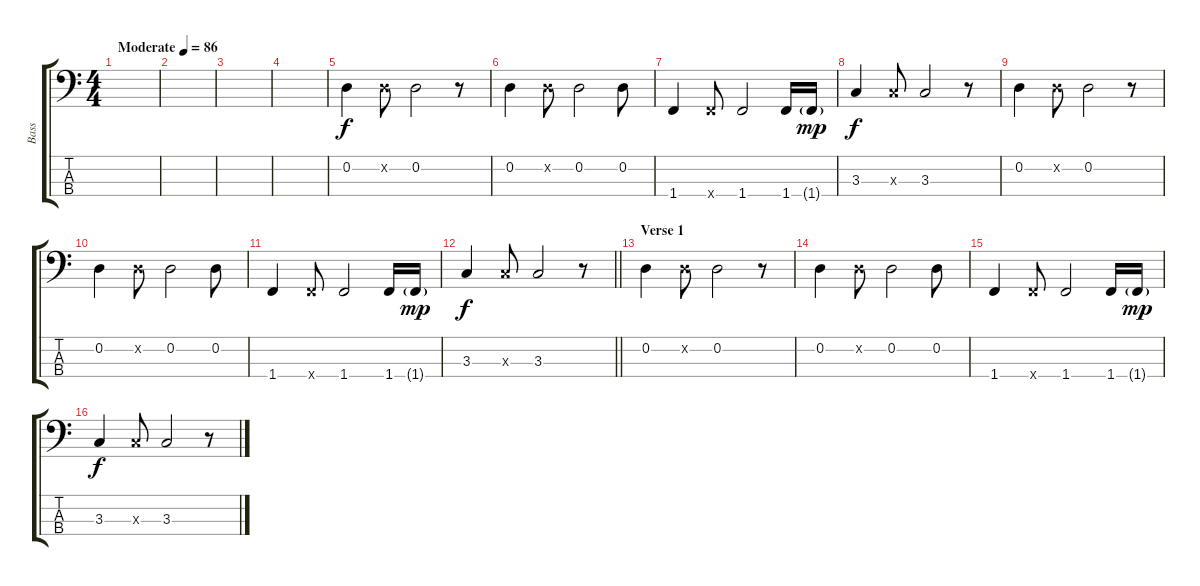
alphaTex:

\track ("Bass" "Bass") {instrument electricbassfinger}
\staff {score tabs}
\tuning (G2 D2 A1 E1) {hide}
\ts (4 4)
\tempo (86 "Moderate")
\clef f4
\ks c
|
|
|
|
0.2.4 0.2{x}.8 0.2.2 r.8 |
0.2.4 0.2{x}.8 0.2.2 0.2.8 |
1.4.4 1.4{x}.8 1.4.2 1.4.16 1.4{g}.16{dy mp} |
3.3.4{dy f} 3.3{x}.8 3.3.2 r.8 |
0.2.4 0.2{x}.8 0.2.2 r.8 |
0.2.4 0.2{x}.8 0.2.2 0.2.8 |
1.4.4 1.4{x}.8 1.4.2 1.4.16 1.4{g}.16{dy mp} |
\barLineRight lightlight
3.3.4{dy f} 3.3{x}.8 3.3.2 r.8 |
\section ("" "Verse 1")
0.2.4 0.2{x}.8 0.2.2 r.8 |
0.2.4 0.2{x}.8 0.2.2 0.2.8 |
1.4.4 1.4{x}.8 1.4.2 1.4.16 1.4{g}.16{dy mp} |
3.3.4{dy f} 3.3{x}.8 3.3.2 r.8
